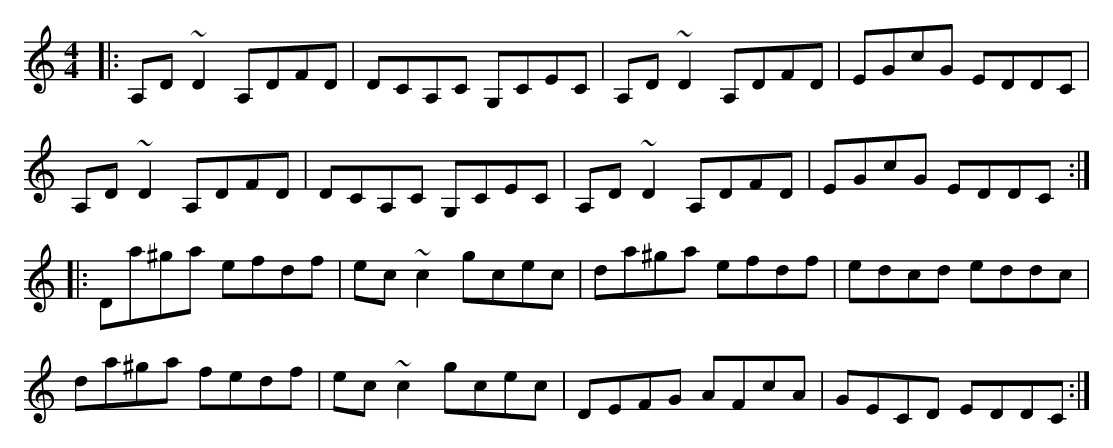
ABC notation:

X:1
M:4/4
K:Ddor
|:A,D ~D2 A,DFD|DCA,C G,CEC|A,D ~D2 A,DFD|EGcG EDDC|
A,D ~D2 A,DFD|DCA,C G,CEC|A,D ~D2 A,DFD|EGcG EDDC:|
|:Da^ga efdf|ec ~c2 gcec|da^ga efdf|edcd eddc|
da^ga fedf|ec ~c2 gcec|DEFG AFcA|GECD EDDC:|
